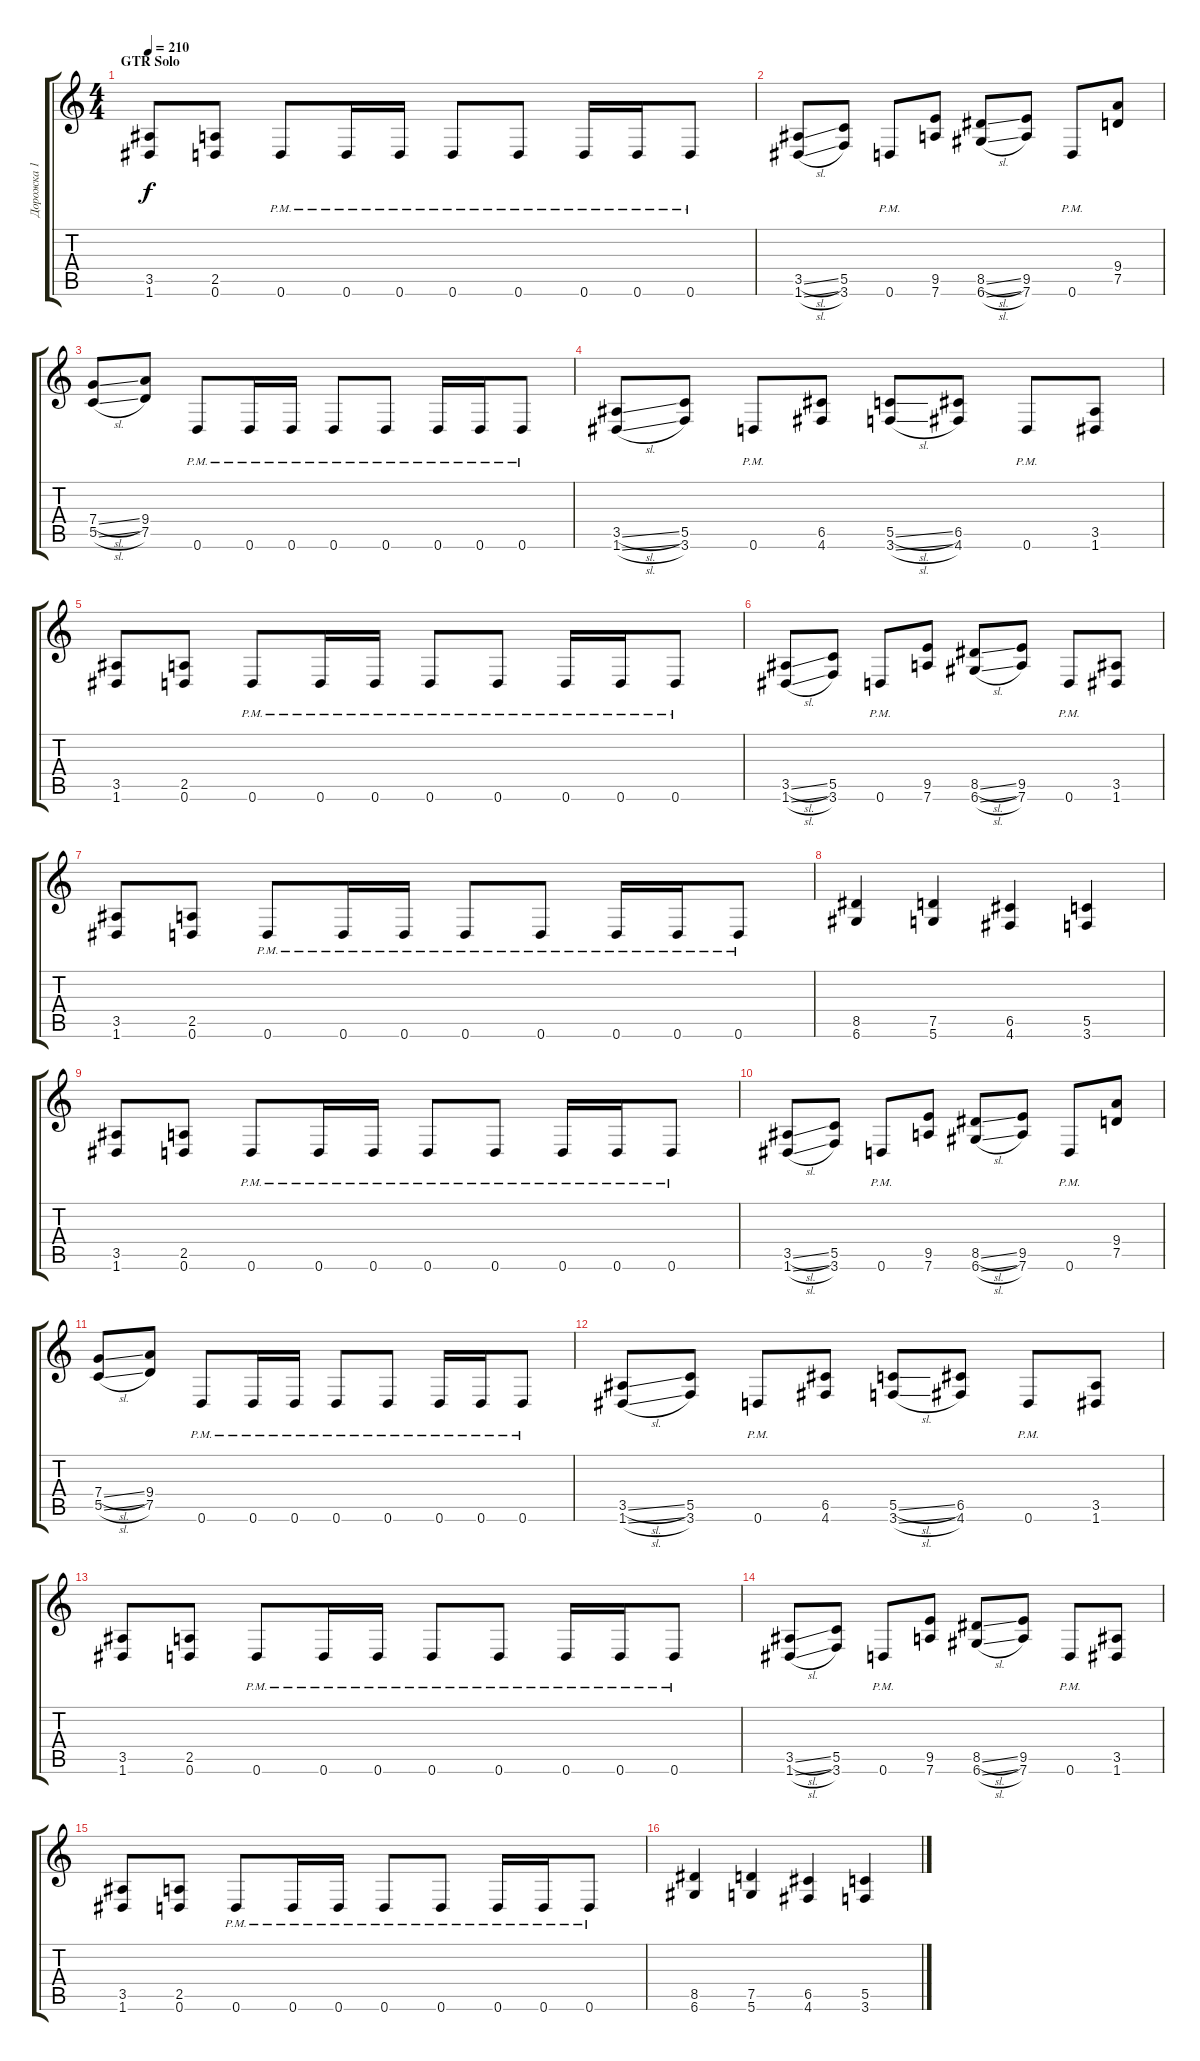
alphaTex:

\track ("Дорожка 1" "Дорожка 1") {instrument distortionguitar}
\staff {score tabs}
\tuning (D4 A3 F3 C3 G2 D2) {hide}
\ts (4 4)
\section ("" "GTR Solo")
\tempo 210
\clef g2
\ks c
(3.5 1.6).8{dy f} (2.5 0.6).8 0.6{pm}.8 0.6{pm}.16 0.6{pm}.16 0.6{pm}.8 0.6{pm}.8 0.6{pm}.16 0.6{pm}.16 0.6{pm}.8 |
(3.5{sl} 1.6{sl}).8 (5.5 3.6).8 0.6{pm}.8 (9.5 7.6).8 (8.5{sl} 6.6{sl}).8 (9.5 7.6).8 0.6{pm}.8 (9.4 7.5).8 |
(7.4{sl} 5.5{sl}).8 (9.4 7.5).8 0.6{pm}.8 0.6{pm}.16 0.6{pm}.16 0.6{pm}.8 0.6{pm}.8 0.6{pm}.16 0.6{pm}.16 0.6{pm}.8 |
(3.5{sl} 1.6{sl}).8 (5.5 3.6).8 0.6{pm}.8 (6.5 4.6).8 (5.5{sl} 3.6{sl}).8 (6.5 4.6).8 0.6{pm}.8 (3.5 1.6).8 |
(3.5 1.6).8 (2.5 0.6).8 0.6{pm}.8 0.6{pm}.16 0.6{pm}.16 0.6{pm}.8 0.6{pm}.8 0.6{pm}.16 0.6{pm}.16 0.6{pm}.8 |
(3.5{sl} 1.6{sl}).8 (5.5 3.6).8 0.6{pm}.8 (9.5 7.6).8 (8.5{sl} 6.6{sl}).8 (9.5 7.6).8 0.6{pm}.8 (3.5 1.6).8 |
(3.5 1.6).8 (2.5 0.6).8 0.6{pm}.8 0.6{pm}.16 0.6{pm}.16 0.6{pm}.8 0.6{pm}.8 0.6{pm}.16 0.6{pm}.16 0.6{pm}.8 |
(8.5 6.6).4 (7.5 5.6).4 (6.5 4.6).4 (5.5 3.6).4 |
(3.5 1.6).8 (2.5 0.6).8 0.6{pm}.8 0.6{pm}.16 0.6{pm}.16 0.6{pm}.8 0.6{pm}.8 0.6{pm}.16 0.6{pm}.16 0.6{pm}.8 |
(3.5{sl} 1.6{sl}).8 (5.5 3.6).8 0.6{pm}.8 (9.5 7.6).8 (8.5{sl} 6.6{sl}).8 (9.5 7.6).8 0.6{pm}.8 (9.4 7.5).8 |
(7.4{sl} 5.5{sl}).8 (9.4 7.5).8 0.6{pm}.8 0.6{pm}.16 0.6{pm}.16 0.6{pm}.8 0.6{pm}.8 0.6{pm}.16 0.6{pm}.16 0.6{pm}.8 |
(3.5{sl} 1.6{sl}).8 (5.5 3.6).8 0.6{pm}.8 (6.5 4.6).8 (5.5{sl} 3.6{sl}).8 (6.5 4.6).8 0.6{pm}.8 (3.5 1.6).8 |
(3.5 1.6).8 (2.5 0.6).8 0.6{pm}.8 0.6{pm}.16 0.6{pm}.16 0.6{pm}.8 0.6{pm}.8 0.6{pm}.16 0.6{pm}.16 0.6{pm}.8 |
(3.5{sl} 1.6{sl}).8 (5.5 3.6).8 0.6{pm}.8 (9.5 7.6).8 (8.5{sl} 6.6{sl}).8 (9.5 7.6).8 0.6{pm}.8 (3.5 1.6).8 |
(3.5 1.6).8 (2.5 0.6).8 0.6{pm}.8 0.6{pm}.16 0.6{pm}.16 0.6{pm}.8 0.6{pm}.8 0.6{pm}.16 0.6{pm}.16 0.6{pm}.8 |
(8.5 6.6).4 (7.5 5.6).4 (6.5 4.6).4 (5.5 3.6).4
